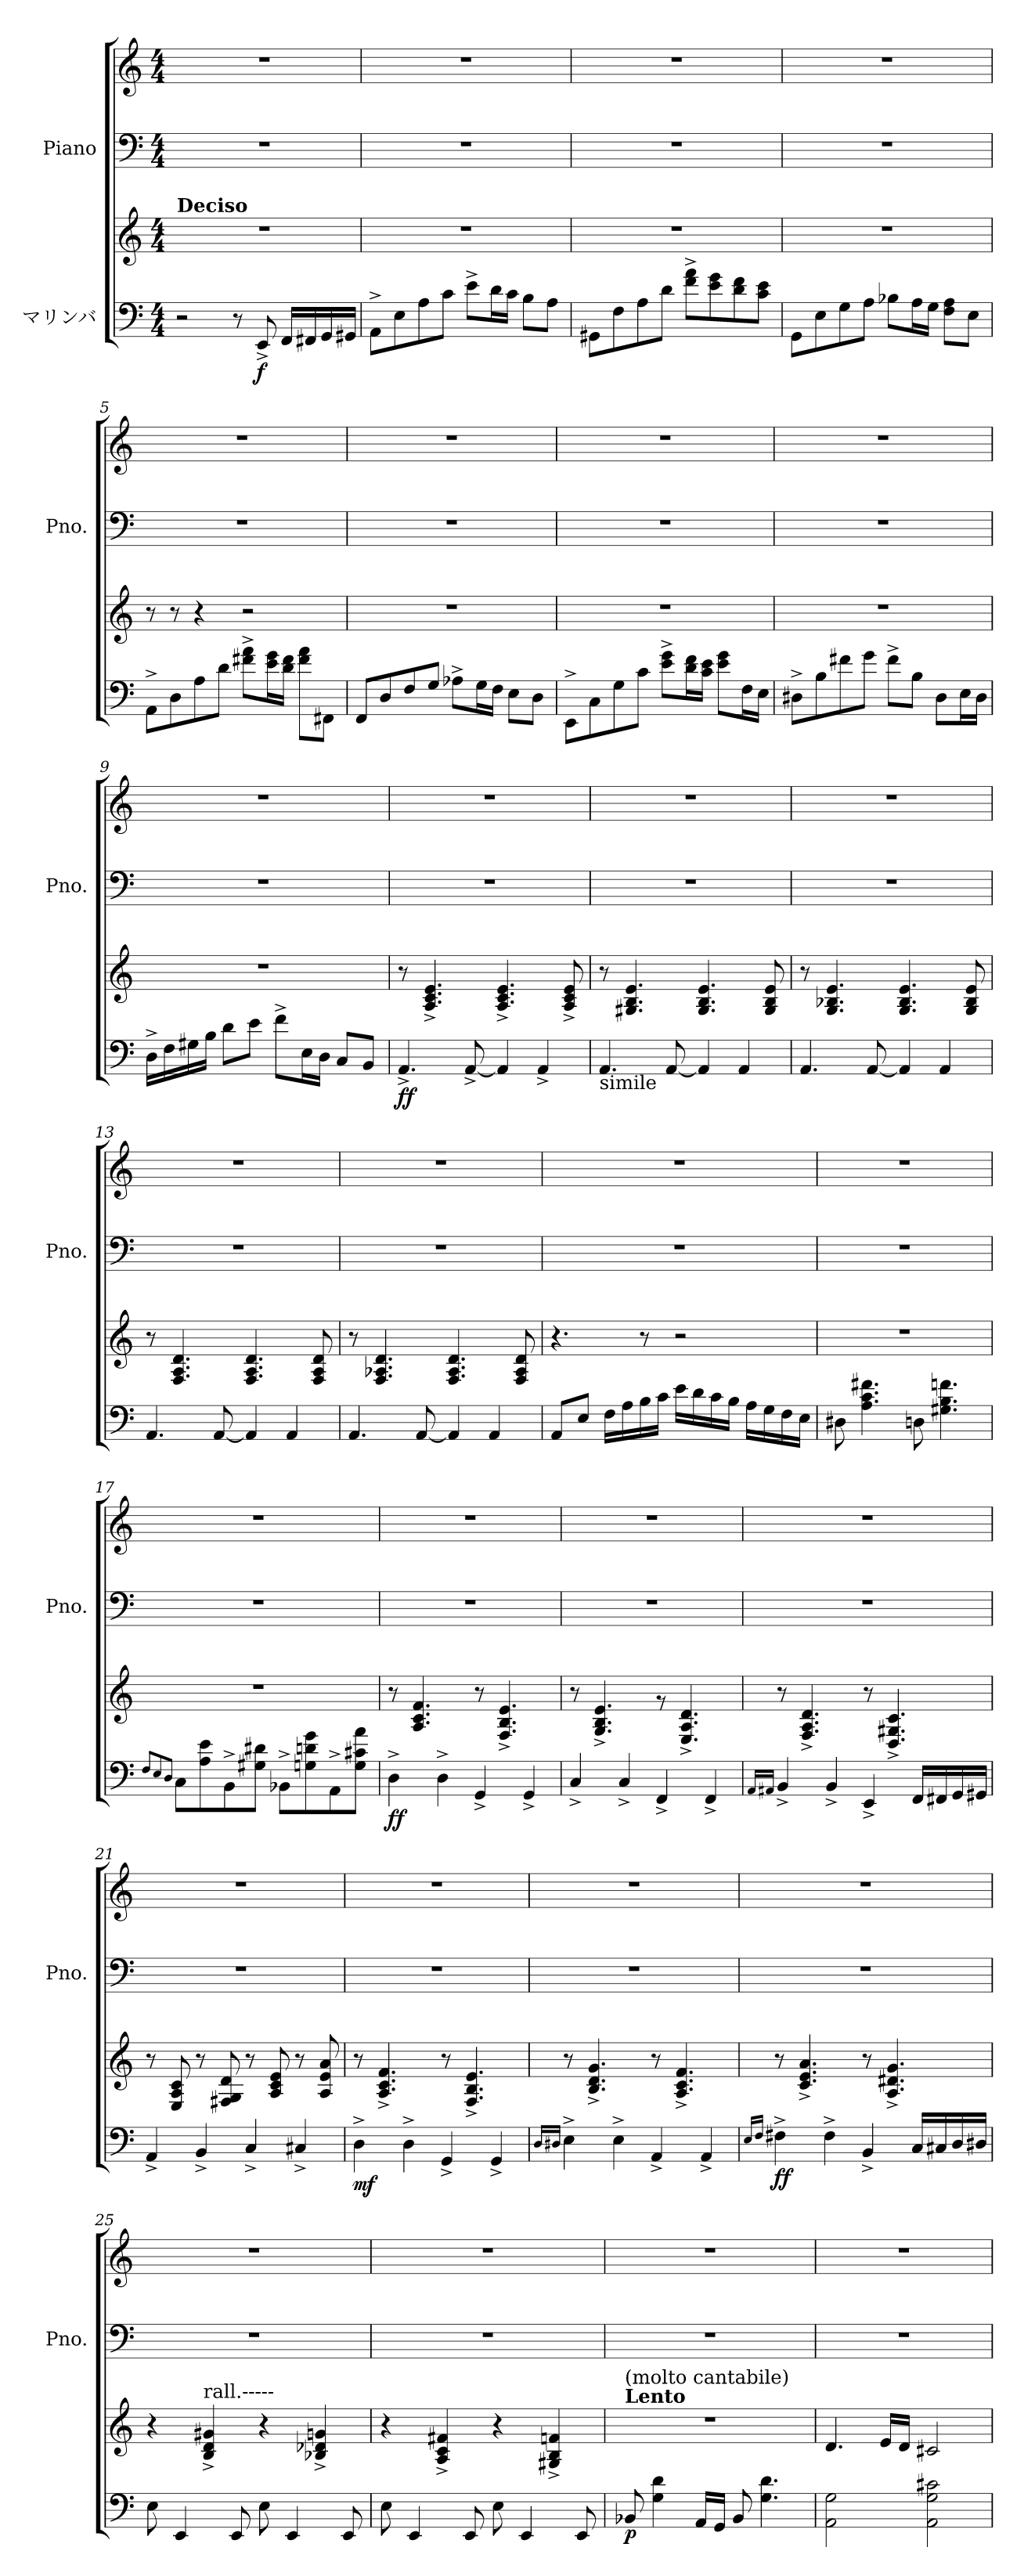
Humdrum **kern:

**kern	**kern	**dynam	**kern	**kern
*part2	*part2	*part2	*part1	*part1
*staff4	*staff3	*staff3/4	*staff2	*staff1
*I"マリンバ	*	*	*I"Piano	*
*	*	*	*I'Pno.	*
*clefF4	*clefG2	*	*clefF4	*clefG2
*k[]	*k[]	*	*k[]	*k[]
*M4/4	*M4/4	*	*M4/4	*M4/4
*MM120	*MM120	*	*MM120	*MM120
=1	=1	=1	=1	=1
!	!LO:TX:a:B:t=Deciso	!	!	!
2r	1r	.	1r	1r
8r	.	.	.	.
!	!	!LO:DY:b=2	!	!
8EE^/	.	f	.	.
16FF/LL	.	.	.	.
16FF#X/	.	.	.	.
16GG/	.	.	.	.
16GG#X/JJ	.	.	.	.
=2	=2	=2	=2	=2
8AA^\L	1r	.	1r	1r
8E\	.	.	.	.
8A\	.	.	.	.
8c\J	.	.	.	.
8e^\L	.	.	.	.
16d\L	.	.	.	.
16c\JJ	.	.	.	.
8B\L	.	.	.	.
8A\J	.	.	.	.
=3	=3	=3	=3	=3
8GG#X\L	1r	.	1r	1r
8F\	.	.	.	.
8A\	.	.	.	.
8d\J	.	.	.	.
8f\^ 8a\^L	.	.	.	.
8e\ 8g\	.	.	.	.
8d\ 8f\	.	.	.	.
8c\ 8e\J	.	.	.	.
=4	=4	=4	=4	=4
8GG\L	1r	.	1r	1r
8E\	.	.	.	.
8G\	.	.	.	.
8A\J	.	.	.	.
8B-X\L	.	.	.	.
16A\L	.	.	.	.
16G\JJ	.	.	.	.
8F\ 8A\L	.	.	.	.
8E\J	.	.	.	.
!!LO:LB:g=z
=5	=5	=5	=5	=5
8AA^\L	8r	.	1r	1r
8D\	8r	.	.	.
8A\	4r	.	.	.
8d\J	.	.	.	.
8f#X\^ 8a\^L	2r	.	.	.
16e\ 16g\L	.	.	.	.
16d\ 16f#\JJ	.	.	.	.
8f#\ 8a\L	.	.	.	.
8FF#X\J	.	.	.	.
=6	=6	=6	=6	=6
8FF/L	1r	.	1r	1r
8D/	.	.	.	.
8F/	.	.	.	.
8G/J	.	.	.	.
8A-X^\L	.	.	.	.
16G\L	.	.	.	.
16F\JJ	.	.	.	.
8E\L	.	.	.	.
8D\J	.	.	.	.
=7	=7	=7	=7	=7
8EE^\L	1r	.	1r	1r
8C\	.	.	.	.
8G\	.	.	.	.
8c\J	.	.	.	.
8e\^ 8g\^L	.	.	.	.
16d\ 16f\L	.	.	.	.
16c\ 16e\JJ	.	.	.	.
8e\ 8g\L	.	.	.	.
16F\L	.	.	.	.
16E\JJ	.	.	.	.
!!LO:LB:g=z
=8	=8	=8	=8	=8
8D#X^\L	1r	.	1r	1r
8B\	.	.	.	.
8f#X\	.	.	.	.
8g\J	.	.	.	.
8f#^\L	.	.	.	.
8B\J	.	.	.	.
8D#\L	.	.	.	.
16E\L	.	.	.	.
16D#\JJ	.	.	.	.
=9	=9	=9	=9	=9
16D^\LL	1r	.	1r	1r
16F\	.	.	.	.
16G#X\	.	.	.	.
16B\JJ	.	.	.	.
8d\L	.	.	.	.
8e\J	.	.	.	.
8f^\L	.	.	.	.
16E\L	.	.	.	.
16D\JJ	.	.	.	.
8C/L	.	.	.	.
8BB/J	.	.	.	.
=10	=10	=10	=10	=10
!	!	!LO:DY:b=2	!	!
4.AA^/	8r	ff	1r	1r
.	4.A/^ 4.c/^ 4.e/^	.	.	.
[8AA^/	.	.	.	.
4AA/]	4.A/^ 4.c/^ 4.e/^	.	.	.
4AA^/	.	.	.	.
.	8A/^ 8c/^ 8e/^	.	.	.
=11	=11	=11	=11	=11
!LO:TX:b:t=simile	!	!	!	!
4.AA/	8r	.	1r	1r
.	4.G#X/ 4.B/ 4.e/	.	.	.
[8AA/	.	.	.	.
4AA/]	4.G#/ 4.B/ 4.e/	.	.	.
4AA/	.	.	.	.
.	8G#/ 8B/ 8e/	.	.	.
!!LO:LB:g=z
=12	=12	=12	=12	=12
4.AA/	8r	.	1r	1r
.	4.G/ 4.B-X/ 4.e/	.	.	.
[8AA/	.	.	.	.
4AA/]	4.G/ 4.B-/ 4.e/	.	.	.
4AA/	.	.	.	.
.	8G/ 8B-/ 8e/	.	.	.
=13	=13	=13	=13	=13
4.AA/	8r	.	1r	1r
.	4.F/ 4.A/ 4.d/	.	.	.
[8AA/	.	.	.	.
4AA/]	4.F/ 4.A/ 4.d/	.	.	.
4AA/	.	.	.	.
.	8F/ 8A/ 8d/	.	.	.
=14	=14	=14	=14	=14
4.AA/	8r	.	1r	1r
.	4.F/ 4.A-X/ 4.d/	.	.	.
[8AA/	.	.	.	.
4AA/]	4.F/ 4.A-/ 4.d/	.	.	.
4AA/	.	.	.	.
.	8F/ 8A-/ 8d/	.	.	.
=15	=15	=15	=15	=15
8AA/L	4.r	.	1r	1r
8E/J	.	.	.	.
16F\LL	.	.	.	.
16A\	.	.	.	.
16B\yy 16B\	8r	.	.	.
16c\JJ	.	.	.	.
16e\LL	2r	.	.	.
16d\	.	.	.	.
16c\	.	.	.	.
16B\JJ	.	.	.	.
16A\LL	.	.	.	.
16G\	.	.	.	.
16F\	.	.	.	.
16E\JJ	.	.	.	.
!!LO:LB:g=z
=16	=16	=16	=16	=16
8D#X\	1r	.	1r	1r
4.A\ 4.c\ 4.f#X\	.	.	.	.
8Dn\	.	.	.	.
4.G#X\ 4.B\ 4.fn\	.	.	.	.
=17	=17	=17	=17	=17
8qF/L	.	.	.	.
8qE/	.	.	.	.
8qD/J	.	.	.	.
8C\L	1r	.	1r	1r
8A\ 8e\	.	.	.	.
8BB^\	.	.	.	.
8G#X\ 8d#X\J	.	.	.	.
8BB-X^\L	.	.	.	.
8Gn\ 8dn\ 8g\	.	.	.	.
8AA^\	.	.	.	.
8G\ 8c#X\ 8a\J	.	.	.	.
=18	=18	=18	=18	=18
!	!	!LO:DY:b=2	!	!
4D^\	8r	ff	1r	1r
.	4.A/ 4.c/ 4.f/	.	.	.
4D^\	.	.	.	.
4GG^/	8r	.	.	.
.	4.F/^ 4.B/^ 4.e/^	.	.	.
4GG^/	.	.	.	.
=19	=19	=19	=19	=19
4C^/	8r	.	1r	1r
.	4.G/^ 4.B/^ 4.e/^	.	.	.
4C^/	.	.	.	.
4FF^/	8rg	.	.	.
.	4.E/^ 4.A/^ 4.d/^	.	.	.
4FF^/	.	.	.	.
!!LO:PB:g=z
=20	=20	=20	=20	=20
16qAA/LL	.	.	.	.
16qAA#X/JJ	.	.	.	.
4BB^/	8r	.	1r	1r
.	4.F/^ 4.A/^ 4.d/^	.	.	.
4BB^/	.	.	.	.
4EE^/	8r	.	.	.
.	4.D/^ 4.G#X/^ 4.c/^	.	.	.
16FF/LL	.	.	.	.
16FF#X/	.	.	.	.
16GG/	.	.	.	.
16GG#X/JJ	.	.	.	.
=21	=21	=21	=21	=21
4AA^/	8r	.	1r	1r
.	8E/ 8A/ 8c/	.	.	.
4BB^/	8r	.	.	.
.	8F#X/ 8G/ 8d/	.	.	.
4C^/	8r	.	.	.
.	8A/ 8c/ 8e/	.	.	.
4C#X^/	8r	.	.	.
.	8A/ 8e/ 8a/	.	.	.
=22	=22	=22	=22	=22
!	!	!LO:DY:b=2	!	!
4D^\	8r	mf	1r	1r
.	4.A/^ 4.c/^ 4.f/^	.	.	.
4D^\	.	.	.	.
4GG^/	8r	.	.	.
.	4.F/^ 4.B/^ 4.e/^	.	.	.
4GG^/	.	.	.	.
=23	=23	=23	=23	=23
16qD/LL	.	.	.	.
16qD#X/JJ	.	.	.	.
4E^\	8r	.	1r	1r
.	4.B/^ 4.d/^ 4.g/^	.	.	.
4E^\	.	.	.	.
4AA^/	8r	.	.	.
.	4.A/^ 4.c/^ 4.f/^	.	.	.
4AA^/	.	.	.	.
!!LO:LB:g=z
=24	=24	=24	=24	=24
16qE/LL	.	.	.	.
16qF/JJ	.	.	.	.
!	!	!LO:DY:b=2	!	!
4F#X^\	8r	ff	1r	1r
.	4.c/^ 4.e/^ 4.a/^	.	.	.
4F#^\	.	.	.	.
4BB^/	8r	.	.	.
.	4.A/^ 4.d#X/^ 4.g/^	.	.	.
16C/LL	.	.	.	.
16C#X/	.	.	.	.
16D/	.	.	.	.
16D#X/JJ	.	.	.	.
=25	=25	=25	=25	=25
8E\	4r	.	1r	1r
4EE/	.	.	.	.
!	!LO:TX:a:t=rall.-----	!	!	!
.	4B/^ 4d/^ 4g#X/^	.	.	.
8EE/	.	.	.	.
8E\	4r	.	.	.
4EE/	.	.	.	.
.	4B-X/^ 4d-X/^ 4gn/^	.	.	.
8EE/	.	.	.	.
=26	=26	=26	=26	=26
8E\	4r	.	1r	1r
4EE/	.	.	.	.
.	4A/^ 4c/^ 4f#X/^	.	.	.
8EE/	.	.	.	.
8E\	4r	.	.	.
4EE/	.	.	.	.
.	4G#X/^ 4B/^ 4fn/^	.	.	.
8EE/	.	.	.	.
=27	=27	=27	=27	=27
!	!LO:TX:a:B:t=Lento	!	!	!
!	!LO:TX:a:t=(molto cantabile)	!	!	!
!	!	!LO:DY:b=2	!	!
8BB-X/	1r	p	1r	1r
4G\ 4d\	.	.	.	.
16AA/LL	.	.	.	.
16GG/JJ	.	.	.	.
8BB-/	.	.	.	.
4.G\ 4.d\	.	.	.	.
!!LO:LB:g=z
=28	=28	=28	=28	=28
2AA\ 2G\	4.d/	.	1r	1r
.	16e/LL	.	.	.
.	16d/JJ	.	.	.
2AA\ 2G\ 2c#X\	2c#X/	.	.	.
=	=	=	=	=
*-	*-	*-	*-	*-
